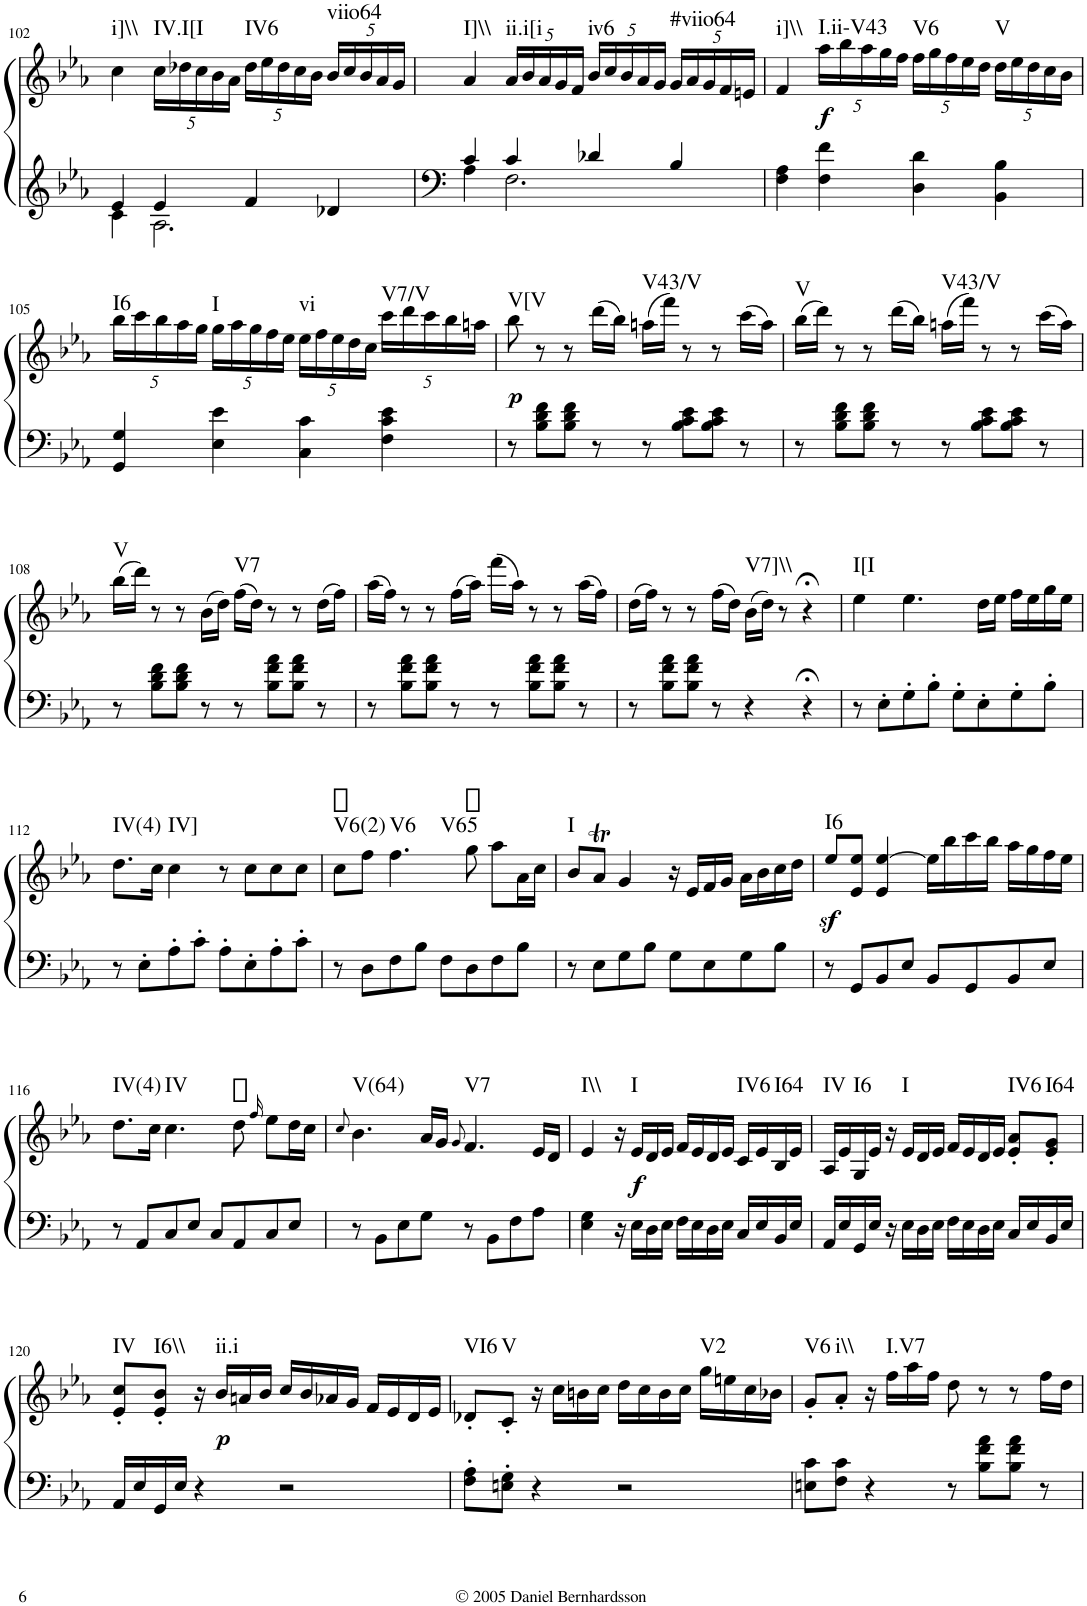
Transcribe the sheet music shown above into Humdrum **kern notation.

**kern	**kern	**dynam	**harte
*part1	*part1	*part1	*part1
*staff2	*staff1	*staff1/2	*
*I"Piano	*	*	*
*I'Pno.	*	*	*
!!LO:PB:g=z
*clefF4	*clefG2	*	*
*k[b-e-a-]	*k[b-e-a-]	*	*
*E-:	*E-:	*	*
*M4/4	*M4/4	*	*
*met(c)	*met(c)	*	*
=102	=102	=102	=102
*^	*	*	*
!	!	!	!	!LO:H:kt=i]\\
4e-/	4c\	4cc\	.	N
*	*	*Xbrackettup	*	*
!	!	!	!	!LO:H:kt=IV.I[I
4e-/	2.A-\	20cc\LL	.	N
.	.	20dd-X\	.	.
.	.	20cc\	.	.
.	.	20b-\	.	.
.	.	20a-\JJ	.	.
!	!	!	!	!LO:H:kt=IV6
4f/	.	20dd-\LL	.	N
.	.	20ee-\	.	.
.	.	20dd-\	.	.
.	.	20cc\	.	.
.	.	20b-\JJ	.	.
!	!	!	!	!LO:H:kt=viio64
4d-X/	.	20b-/LL	.	N
.	.	20cc/	.	.
.	.	20b-/	.	.
.	.	20a-/	.	.
.	.	20g/JJ	.	.
=103	=103	=103	=103	=103
!	!	!	!	!LO:H:kt=I]\\
4c/	4A-\	4a-/	.	N
!	!	!	!	!LO:H:kt=ii.i[i
4c/	2.F\	20a-/LL	.	N
.	.	20b-/	.	.
.	.	20a-/	.	.
.	.	20g/	.	.
.	.	20f/JJ	.	.
!	!	!	!	!LO:H:kt=iv6
4d-X/	.	20b-/LL	.	N
.	.	20cc/	.	.
.	.	20b-/	.	.
.	.	20a-/	.	.
.	.	20g/JJ	.	.
!	!	!	!	!LO:H:kt=#viio64
4B-/	.	20g/LL	.	N
.	.	20a-/	.	.
.	.	20g/	.	.
.	.	20f/	.	.
.	.	20en/JJ	.	.
*v	*v	*	*	*
=104	=104	=104	=104
!	!	!	!LO:H:kt=i]\\
4F\ 4A-\	4f/	.	N
!	!	!LO:DY:b	!LO:H:kt=I.ii-V43
4F\ 4f\	20aa-\LL	f	N
.	20bb-\	.	.
.	20aa-\	.	.
.	20gg\	.	.
.	20ff\JJ	.	.
!	!	!	!LO:H:kt=V6
4D\ 4d\	20ff\LL	.	N
.	20gg\	.	.
.	20ff\	.	.
.	20ee-\	.	.
.	20dd\JJ	.	.
!	!	!	!LO:H:kt=V
4BB-\ 4B-\	20dd\LL	.	N
.	20ee-\	.	.
.	20dd\	.	.
.	20cc\	.	.
.	20b-\JJ	.	.
!!LO:LB:g=z
=105	=105	=105	=105
!	!	!	!LO:H:kt=I6
4GG/ 4G/	20bb-\LL	.	N
.	20ccc\	.	.
.	20bb-\	.	.
.	20aa-\	.	.
.	20gg\JJ	.	.
!	!	!	!LO:H:kt=I
4E-\ 4e-\	20gg\LL	.	N
.	20aa-\	.	.
.	20gg\	.	.
.	20ff\	.	.
.	20ee-\JJ	.	.
!	!	!	!LO:H:kt=vi
4C\ 4c\	20ee-\LL	.	N
.	20ff\	.	.
.	20ee-\	.	.
.	20dd\	.	.
.	20cc\JJ	.	.
!	!	!	!LO:H:kt=V7/V
4F\ 4c\ 4e-\	20ccc\LL	.	N
.	20ddd\	.	.
.	20ccc\	.	.
.	20bb-\	.	.
.	20aan\JJ	.	.
=106	=106	=106	=106
!	!	!LO:DY:b	!LO:H:kt=V[V
8r	8bb-\	p	N
8B-\ 8d\ 8f\L	8r	.	.
8B-\ 8d\ 8f\J	8r	.	.
8r	(16ddd\LL	.	.
.	16bb-\JJ)	.	.
!	!	!	!LO:H:kt=V43/V
8r	(16aan\LL	.	N
.	16fff\JJ)	.	.
8B-\ 8c\ 8e-\L	8r	.	.
8B-\ 8c\ 8e-\J	8r	.	.
8r	(16ccc\LL	.	.
.	16aa\JJ)	.	.
=107	=107	=107	=107
!	!	!	!LO:H:kt=V
8r	(16bb-\LL	.	N
.	16ddd\JJ)	.	.
8B-\ 8d\ 8f\L	8r	.	.
8B-\ 8d\ 8f\J	8r	.	.
8r	(16ddd\LL	.	.
.	16bb-\JJ)	.	.
!	!	!	!LO:H:kt=V43/V
8r	(16aan\LL	.	N
.	16fff\JJ)	.	.
8B-\ 8c\ 8e-\L	8r	.	.
8B-\ 8c\ 8e-\J	8r	.	.
8r	(16ccc\LL	.	.
.	16aa\JJ)	.	.
!!LO:LB:g=z
=108	=108	=108	=108
!	!	!	!LO:H:kt=V
8r	(16bb-\LL	.	N
.	16ddd\JJ)	.	.
8B-\ 8d\ 8f\L	8r	.	.
8B-\ 8d\ 8f\J	8r	.	.
8r	(16b-\LL	.	.
.	16dd\JJ)	.	.
!	!	!	!LO:H:kt=V7
8r	(16ff\LL	.	N
.	16dd\JJ)	.	.
8B-\ 8f\ 8a-\L	8r	.	.
8B-\ 8f\ 8a-\J	8r	.	.
8r	(16dd\LL	.	.
.	16ff\JJ)	.	.
=109	=109	=109	=109
8r	(16aa-\LL	.	.
.	16ff\JJ)	.	.
8B-\ 8f\ 8a-\L	8r	.	.
8B-\ 8f\ 8a-\J	8r	.	.
8r	(16ff\LL	.	.
.	16aa-\JJ)	.	.
8r	(16fff\LL	.	.
.	16aa-\JJ)	.	.
8B-\ 8f\ 8a-\L	8r	.	.
8B-\ 8f\ 8a-\J	8r	.	.
8r	(16aa-\LL	.	.
.	16ff\JJ)	.	.
=110	=110	=110	=110
8r	(16dd\LL	.	.
.	16ff\JJ)	.	.
8B-\ 8f\ 8a-\L	8r	.	.
8B-\ 8f\ 8a-\J	8r	.	.
8r	(16ff\LL	.	.
.	16dd\JJ)	.	.
!	!	!	!LO:H:kt=V7]\\
4r	(16b-\LL	.	N
.	16dd\JJ)	.	.
.	8r	.	.
4r;<	4r;<	.	.
=111	=111	=111	=111
!	!	!	!LO:H:kt=I[I
8r	4ee-\	.	N
8E-'\L	.	.	.
8G'\	4.ee-\	.	.
8B-'\J	.	.	.
8G'\L	.	.	.
8E-'\	16dd\LL	.	.
.	16ee-\JJ	.	.
8G'\	16ff\LL	.	.
.	16ee-\	.	.
8B-'\J	16gg\	.	.
.	16ee-\JJ	.	.
!!LO:LB:g=z
=112	=112	=112	=112
!	!	!	!LO:H:kt=IV(4)
8r	8.dd\L	.	N
8E-'\L	.	.	.
.	16cc\Jk	.	.
!	!	!	!LO:H:kt=IV]
8A-'\	4cc\	.	N
8c'\J	.	.	.
8A-'\L	8r	.	.
8E-'\	8cc\L	.	.
8A-'\	8cc\	.	.
8c'\J	8cc\J	.	.
=113	=113	=113	=113
!	!	!	!LO:H:kt=V6(2)
8r	8cc\L	.	N
8D\L	8ff\J	.	.
!	!	!	!LO:H:n=1:kt=V6
!	!	!	!LO:H:n=2:kt=V65
8F\	4.ff\	.	N N
8B-\J	.	.	.
8F\L	.	.	.
8D\	8gg\	.	.
8F\	8aa-\L	.	.
8B-\J	16a-\L	.	.
.	16cc\JJ	.	.
=114	=114	=114	=114
!	!	!	!LO:H:kt=I
8r	8b-/L	.	N
8E-\L	8a-T/J	.	.
8G\	4g/	.	.
8B-\J	.	.	.
8G\L	16r	.	.
.	16e-/LL	.	.
8E-\	16f/	.	.
.	16g/JJ	.	.
8G\	16a-\LL	.	.
.	16b-\	.	.
8B-\J	16cc\	.	.
.	16dd\JJ	.	.
=115	=115	=115	=115
!	!	!LO:DY:b	!LO:H:kt=I6
8r	8ee-/L	sf	N
8GG/L	8e-/ 8ee-/J	.	.
8BB-/	4e-/ [>4ee-/	.	.
8E-/J	.	.	.
8BB-/L	16ee-\LL]	.	.
.	16bb-\	.	.
8GG/	16ccc\	.	.
.	16bb-\JJ	.	.
8BB-/	16aa-\LL	.	.
.	16gg\	.	.
8E-/J	16ff\	.	.
.	16ee-\JJ	.	.
!!LO:LB:g=z
=116	=116	=116	=116
!	!	!	!LO:H:kt=IV(4)
8r	8.dd\L	.	N
8AA-/L	.	.	.
.	16cc\Jk	.	.
!	!	!	!LO:H:kt=IV
8C/	4.cc\	.	N
8E-/J	.	.	.
8C/L	.	.	.
8AA-/	8dd\	.	.
.	16qff/	.	.
8C/	8ee-\L	.	.
8E-/J	16dd\L	.	.
.	16cc\JJ	.	.
=117	=117	=117	=117
.	8qcc/	.	.
!	!	!	!LO:H:kt=V(64)
8r	4.b-\	.	N
8BB-\L	.	.	.
8E-\	.	.	.
8G\J	16a-/LL	.	.
.	16g/JJ	.	.
.	8qg/	.	.
!	!	!	!LO:H:kt=V7
8r	4.f/	.	N
8BB-\L	.	.	.
8F\	.	.	.
8A-\J	16e-/LL	.	.
.	16d/JJ	.	.
=118	=118	=118	=118
!	!	!	!LO:H:kt=I\\
4E-\ 4G\	4e-/	.	N
16r	16r	.	.
!	!	!LO:DY:b	!LO:H:kt=I
16E-\LL	16e-/LL	f	N
16D\	16d/	.	.
16E-\JJ	16e-/JJ	.	.
16F\LL	16f/LL	.	.
16E-\	16e-/	.	.
16D\	16d/	.	.
16E-\JJ	16e-/JJ	.	.
!	!	!	!LO:H:kt=IV6
16C/LL	16c/LL	.	N
16E-/	16e-/	.	.
!	!	!	!LO:H:kt=I64
16BB-/	16B-/	.	N
16E-/JJ	16e-/JJ	.	.
=119	=119	=119	=119
!	!	!	!LO:H:kt=IV
16AA-/LL	16A-/LL	.	N
16E-/	16e-/	.	.
!	!	!	!LO:H:kt=I6
16GG/	16G/	.	N
16E-/JJ	16e-/JJ	.	.
16r	16r	.	.
!	!	!	!LO:H:kt=I
16E-\LL	16e-/LL	.	N
16D\	16d/	.	.
16E-\JJ	16e-/JJ	.	.
16F\LL	16f/LL	.	.
16E-\	16e-/	.	.
16D\	16d/	.	.
16E-\JJ	16e-/JJ	.	.
!	!	!	!LO:H:kt=IV6
16C/LL	8e-/' 8a-/'L	.	N
16E-/	.	.	.
!	!	!	!LO:H:kt=I64
16BB-/	8e-/' 8g/'J	.	N
16E-/JJ	.	.	.
!!LO:LB:g=z
=120	=120	=120	=120
!	!	!	!LO:H:kt=IV
16AA-/LL	8e-/' 8cc/'L	.	N
16E-/	.	.	.
!	!	!	!LO:H:kt=I6\\
16GG/	8e-/' 8b-/'J	.	N
16E-/JJ	.	.	.
4r	16r	.	.
!	!	!LO:DY:b	!LO:H:kt=ii.i
.	16b-/LL	p	N
.	16an/	.	.
.	16b-/JJ	.	.
2r	16cc/LL	.	.
.	16b-/	.	.
.	16a-X/	.	.
.	16g/JJ	.	.
.	16f/LL	.	.
.	16e-/	.	.
.	16d/	.	.
.	16e-/JJ	.	.
=121	=121	=121	=121
!	!	!	!LO:H:kt=VI6
8F\' 8A-\'L	8d-X'/L	.	N
!	!	!	!LO:H:kt=V
8En\' 8G\'J	8c'/J	.	N
4r	16r	.	.
.	16cc\LL	.	.
.	16bn\	.	.
.	16cc\JJ	.	.
2r	16dd\LL	.	.
.	16cc\	.	.
.	16b\	.	.
.	16cc\JJ	.	.
!	!	!	!LO:H:kt=V2
.	16gg\LL	.	N
.	16een\	.	.
.	16cc\	.	.
.	16b-X\JJ	.	.
=122	=122	=122	=122
!	!	!	!LO:H:kt=V6
8En\ 8c\L	8g'/L	.	N
!	!	!	!LO:H:kt=i\\
8F\ 8c\J	8a-'/J	.	N
4r	16r	.	.
!	!	!	!LO:H:kt=I.V7
.	16ff\LL	.	N
.	16aa-\	.	.
.	16ff\JJ	.	.
8r	8dd\	.	.
8B-\ 8f\ 8a-\L	8r	.	.
8B-\ 8f\ 8a-\J	8r	.	.
8r	16ff\LL	.	.
.	16dd\JJ	.	.
=	=	=	=
*-	*-	*-	*-
